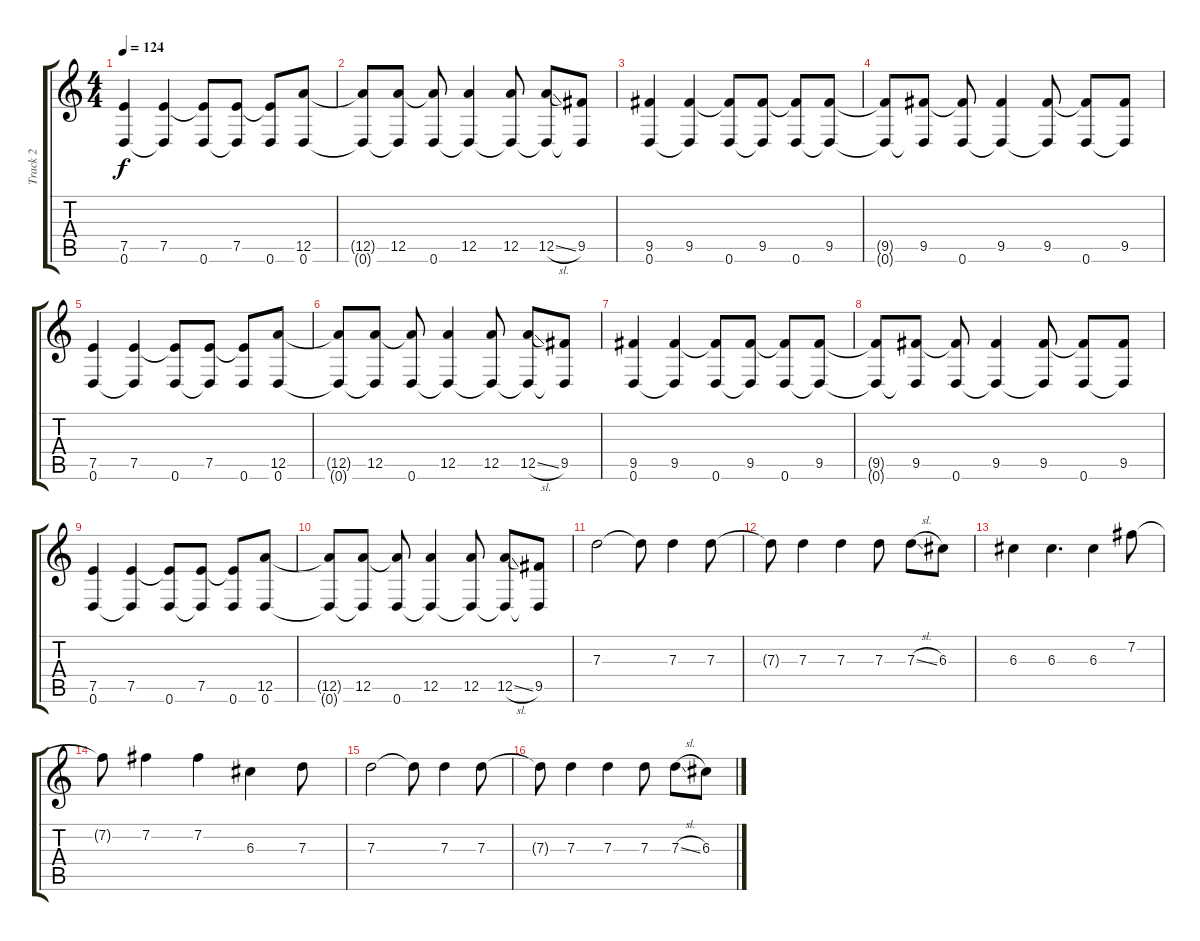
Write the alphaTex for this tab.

\track ("Track 2" "Track 2") {instrument overdrivenguitar}
\staff {score tabs}
\tuning (E4 B3 G3 D3 A2 D2) {hide}
\ts (4 4)
\tempo 124
\clef g2
\ks c
(7.5 0.6).4{dy f} (7.5 0.6{t}).4 (7.5{t} 0.6).8 (7.5 0.6{t}).8 (7.5{t} 0.6).8 (12.5 0.6).8 |
(12.5{t} 0.6{t}).8 (12.5 0.6{t}).8 (12.5{t} 0.6).8 (12.5 0.6{t}).4 (12.5 0.6{t}).8 (12.5{sl} 0.6{t}).8 (9.5 0.6{t}).8 |
(9.5 0.6).4 (9.5 0.6{t}).4 (9.5{t} 0.6).8 (9.5 0.6{t}).8 (9.5{t} 0.6).8 (9.5 0.6{t}).8 |
(9.5{t} 0.6{t}).8 (9.5 0.6{t}).8 (9.5{t} 0.6).8 (9.5 0.6{t}).4 (9.5 0.6{t}).8 (9.5{t} 0.6).8 (9.5 0.6{t}).8 |
(7.5 0.6).4 (7.5 0.6{t}).4 (7.5{t} 0.6).8 (7.5 0.6{t}).8 (7.5{t} 0.6).8 (12.5 0.6).8 |
(12.5{t} 0.6{t}).8 (12.5 0.6{t}).8 (12.5{t} 0.6).8 (12.5 0.6{t}).4 (12.5 0.6{t}).8 (12.5{sl} 0.6{t}).8 (9.5 0.6{t}).8 |
(9.5 0.6).4 (9.5 0.6{t}).4 (9.5{t} 0.6).8 (9.5 0.6{t}).8 (9.5{t} 0.6).8 (9.5 0.6{t}).8 |
(9.5{t} 0.6{t}).8 (9.5 0.6{t}).8 (9.5{t} 0.6).8 (9.5 0.6{t}).4 (9.5 0.6{t}).8 (9.5{t} 0.6).8 (9.5 0.6{t}).8 |
(7.5 0.6).4 (7.5 0.6{t}).4 (7.5{t} 0.6).8 (7.5 0.6{t}).8 (7.5{t} 0.6).8 (12.5 0.6).8 |
(12.5{t} 0.6{t}).8 (12.5 0.6{t}).8 (12.5{t} 0.6).8 (12.5 0.6{t}).4 (12.5 0.6{t}).8 (12.5{sl} 0.6{t}).8 (9.5 0.6{t}).8 |
7.3.2 7.3{t}.8 7.3.4 7.3.8 |
7.3{t}.8 7.3.4 7.3.4 7.3.8 7.3{sl}.8 6.3.8 |
6.3.4 6.3.4{d} 6.3.4 7.2.8 |
7.2{t}.8 7.2.4 7.2.4 6.3.4 7.3.8 |
7.3.2 7.3{t}.8 7.3.4 7.3.8 |
7.3{t}.8 7.3.4 7.3.4 7.3.8 7.3{sl}.8 6.3.8
